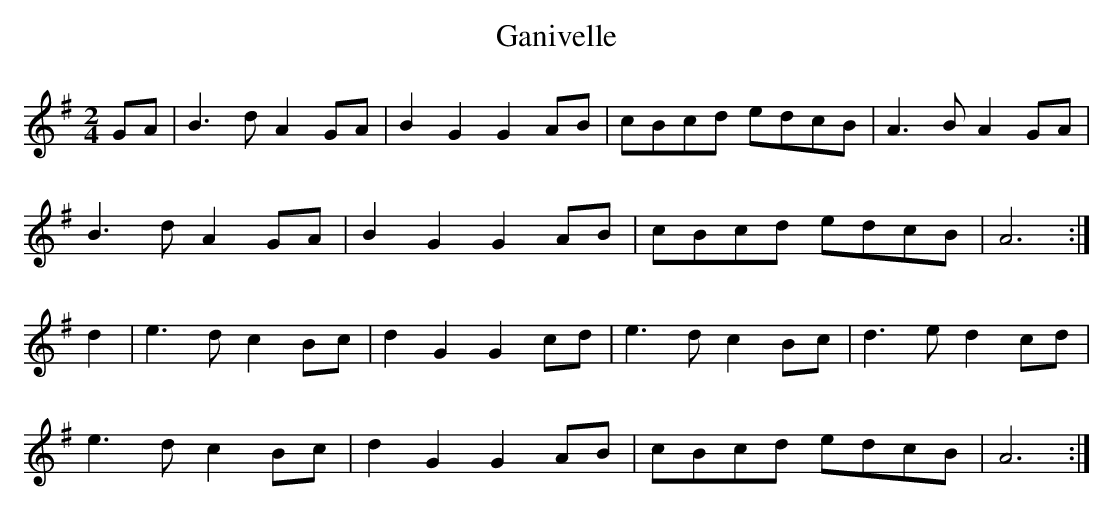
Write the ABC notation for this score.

X:1
T:Ganivelle
M:2/4
L:1/8
K:G
GA|B3 d A2 GA|B2 G2 G2 AB|cBcd edcB|A3 B A2 GA|
B3 d A2 GA|B2 G2 G2 AB|cBcd edcB|A6:|
d2|e3 d c2 Bc|d2 G2 G2 cd|e3 d c2 Bc|d3 e d2 cd|
e3 d c2 Bc|d2 G2 G2 AB|cBcd edcB|A6:|
